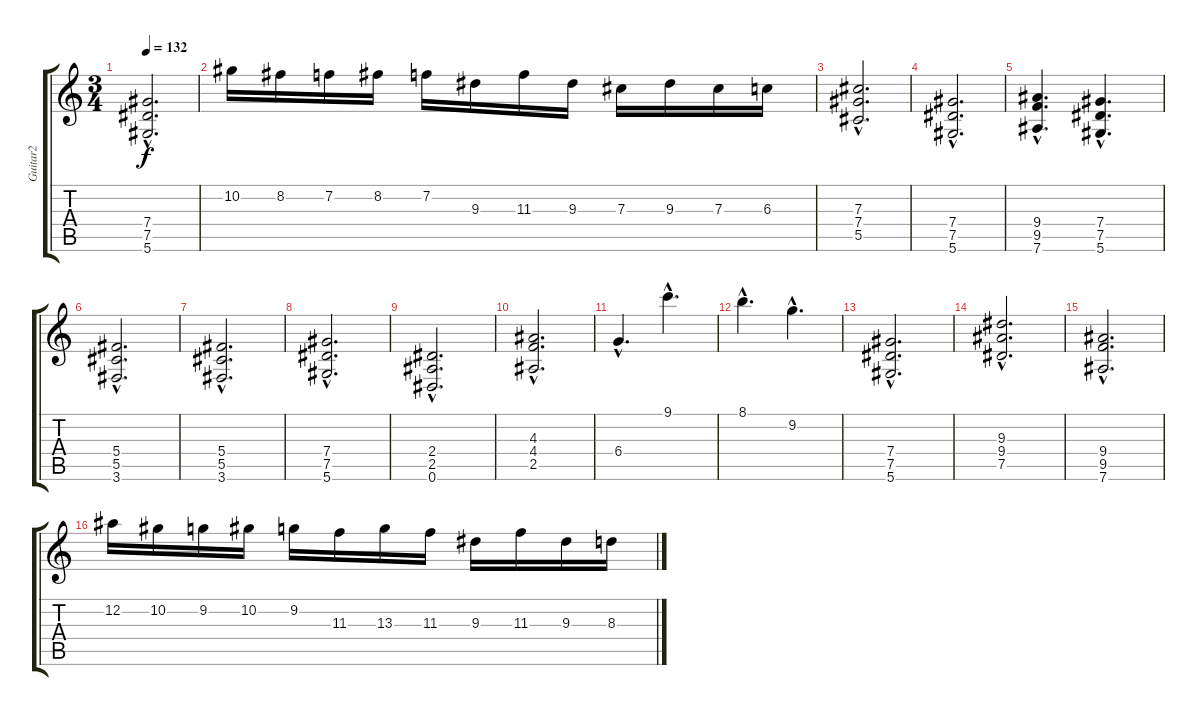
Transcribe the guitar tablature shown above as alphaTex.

\track ("Guitar2" "Guitar2") {instrument overdrivenguitar}
\staff {score tabs}
\tuning (Eb4 Bb3 Gb3 Db3 Ab2 Eb2) {hide}
\ts (3 4)
\tempo 132
\clef g2
\ks c
(7.4{hac} 7.5{hac} 5.6{hac}).2{d dy f} |
10.2.16 8.2.16 7.2.16 8.2.16 7.2.16 9.3.16 11.3.16 9.3.16 7.3.16 9.3.16 7.3.16 6.3.16 |
(7.3{hac} 7.4{hac} 5.5{hac}).2{d} |
(7.4{hac} 7.5{hac} 5.6{hac}).2{d} |
(9.4{hac} 9.5{hac} 7.6{hac}).4{d} (7.4{hac} 7.5{hac} 5.6{hac}).4{d} |
(5.4{hac} 5.5{hac} 3.6{hac}).2{d} |
(5.4{hac} 5.5{hac} 3.6{hac}).2{d} |
(7.4{hac} 7.5{hac} 5.6{hac}).2{d} |
(2.4{hac} 2.5{hac} 0.6{hac}).2{d} |
(4.3{hac} 4.4{hac} 2.5{hac}).2{d} |
6.4{hac}.4{d} 9.1{hac}.4{d} |
8.1{hac}.4{d} 9.2{hac}.4{d} |
(7.4{hac} 7.5{hac} 5.6{hac}).2{d} |
(9.3{hac} 9.4{hac} 7.5{hac}).2{d} |
(9.4{hac} 9.5{hac} 7.6{hac}).2{d} |
12.2.16 10.2.16 9.2.16 10.2.16 9.2.16 11.3.16 13.3.16 11.3.16 9.3.16 11.3.16 9.3.16 8.3.16
